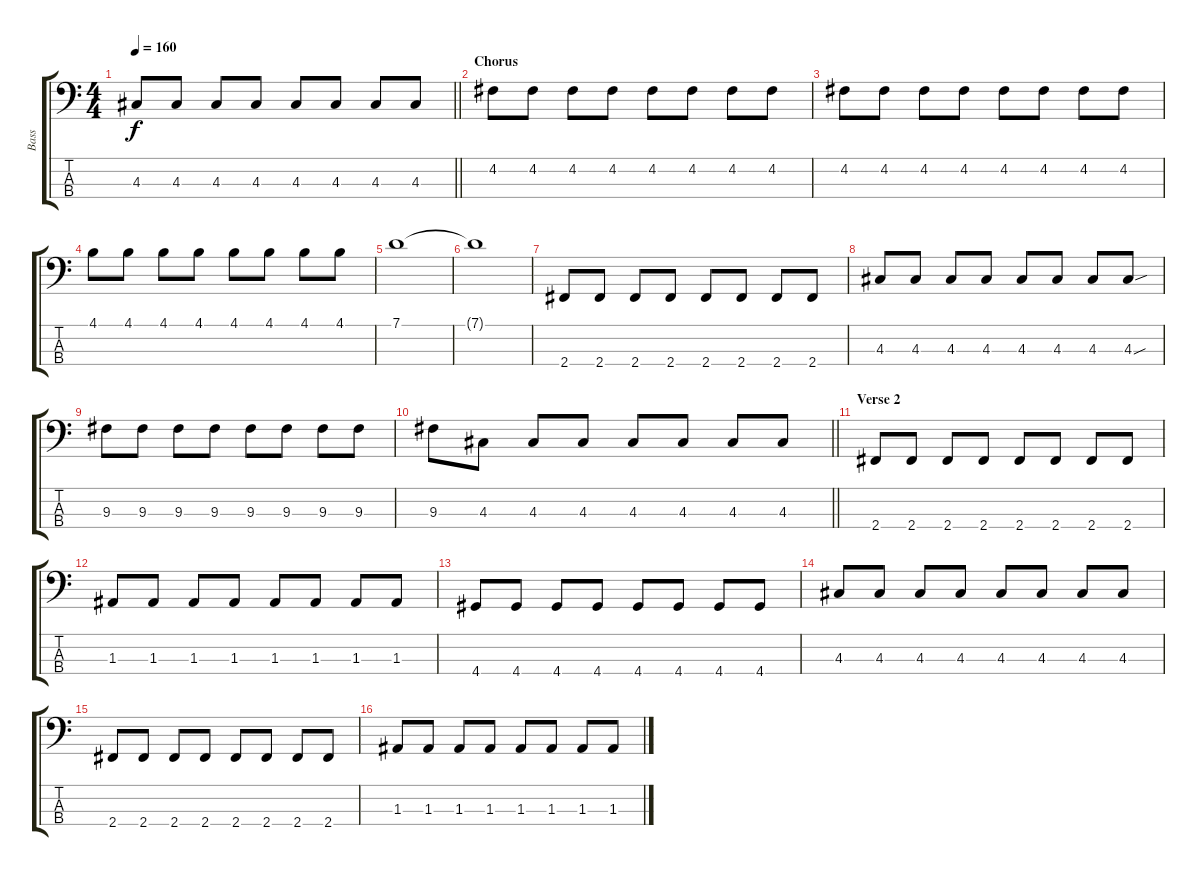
\track ("Bass" "Bass") {instrument electricbasspick}
\staff {score tabs}
\tuning (G2 D2 A1 E1) {hide}
\ts (4 4)
\tempo 160
\clef f4
\barLineRight lightlight
\ks c
4.3.8{dy f} 4.3.8 4.3.8 4.3.8 4.3.8 4.3.8 4.3.8 4.3.8 |
\section ("" "Chorus")
4.2.8 4.2.8 4.2.8 4.2.8 4.2.8 4.2.8 4.2.8 4.2.8 |
4.2.8 4.2.8 4.2.8 4.2.8 4.2.8 4.2.8 4.2.8 4.2.8 |
4.1.8 4.1.8 4.1.8 4.1.8 4.1.8 4.1.8 4.1.8 4.1.8 |
7.1.1 |
7.1{t}.1 |
2.4.8 2.4.8 2.4.8 2.4.8 2.4.8 2.4.8 2.4.8 2.4.8 |
4.3.8 4.3.8 4.3.8 4.3.8 4.3.8 4.3.8 4.3.8 4.3{sou}.8 |
9.3.8 9.3.8 9.3.8 9.3.8 9.3.8 9.3.8 9.3.8 9.3.8 |
\barLineRight lightlight
9.3.8 4.3.8 4.3.8 4.3.8 4.3.8 4.3.8 4.3.8 4.3.8 |
\section ("" "Verse 2")
2.4.8 2.4.8 2.4.8 2.4.8 2.4.8 2.4.8 2.4.8 2.4.8 |
1.3.8 1.3.8 1.3.8 1.3.8 1.3.8 1.3.8 1.3.8 1.3.8 |
4.4.8 4.4.8 4.4.8 4.4.8 4.4.8 4.4.8 4.4.8 4.4.8 |
4.3.8 4.3.8 4.3.8 4.3.8 4.3.8 4.3.8 4.3.8 4.3.8 |
2.4.8 2.4.8 2.4.8 2.4.8 2.4.8 2.4.8 2.4.8 2.4.8 |
1.3.8 1.3.8 1.3.8 1.3.8 1.3.8 1.3.8 1.3.8 1.3.8
